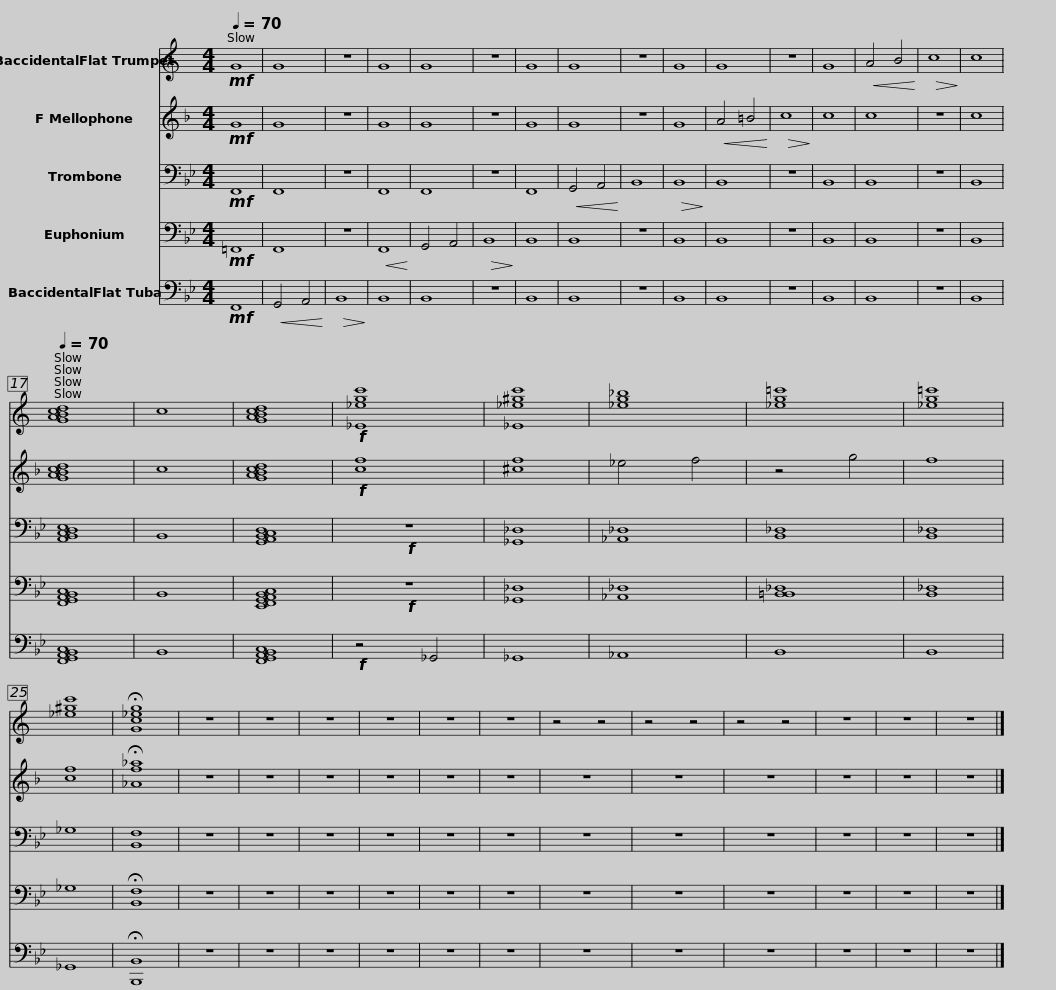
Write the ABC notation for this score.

X:1
%%score 1 2 3 4 5
L:1/8
Q:1/4=70
M:4/4
I:linebreak $
K:Bb
V:1 treble transpose=-2
V:2 treble transpose=-7
V:3 bass
V:4 bass
V:5 bass
V:1
[K:C]!mf! G8 | G8 | z8 | G8 | G8 | %5
 z8 | G8 | G8 | z8 | G8 | %10
 G8 | z8 | G8 |!<(! A4 B4!<)! |$!>(! c8!>)! | %15
 c8 |[Q:1/4=60][Q:1/4=70][Q:1/4=70][Q:1/4=70] [GABcd]8 | c8 | [GABcd]8 |!f! [_E_egc']8 | %20
 [_E_e^gc']8 | [_eg_b]8 | [_eg=c']8 | [_eg=c']8 | [_e^gc']8 | %25
 !fermata![Gc_eg]8 | z8 |$ z8 | z8 | z8 | %30
 z8 | z8 | z4 z4 | z4 z4 | z4 z4 | %35
 z8 | z8 | z8 |] %38
V:2
[K:F]!mf! G8 | G8 | z8 | G8 | G8 | %5
 z8 | G8 | G8 | z8 | G8 | %10
!<(! A4 =B4!<)! |!>(! c8!>)! | c8 | c8 |$ z8 | %15
 c8 | [GABcd]8 | c8 | [GABcd]8 |!f! [cf]8 | %20
 [^cf]8 | _e4 f4 | z4 g4 | f8 | [cf]8 | %25
 !fermata![_Af_a]8 | z8 |$ z8 | z8 | z8 | %30
 z8 | z8 | z8 | z8 | z8 | %35
 z8 | z8 | z8 |] %38
V:3
!mf! F,,8 | F,,8 | z8 | F,,8 | F,,8 | %5
 z8 | F,,8 |!<(! G,,4 A,,4!<)! | B,,8 |!>(! B,,8!>)! | %10
 B,,8 | z8 | B,,8 | B,,8 |$ z8 | %15
 B,,8 | [A,,B,,C,D,E,]8 | B,,8 | [G,,A,,B,,C,D,]8 |!f! z8 | %20
 [_G,,_D,]8 | [_A,,_D,]8 | [B,,_D,]8 | [B,,_D,]8 | _G,8 | %25
 [B,,F,]8 | z8 |$ z8 | z8 | z8 | %30
 z8 | z8 | z8 | z8 | z8 | %35
 z8 | z8 | z8 |] %38
V:4
!mf! =F,,8 | F,,8 | z8 |!<(! F,,8!<)! | G,,4 A,,4 | %5
!>(! B,,8!>)! | B,,8 | B,,8 | z8 | B,,8 | %10
 B,,8 | z8 | B,,8 | B,,8 |$ z8 | %15
 B,,8 | [F,,G,,A,,B,,C,]8 | B,,8 | [E,,F,,G,,A,,B,,C,]8 |!f! z8 | %20
 [_G,,_D,]8 | [_A,,_D,]8 | [B,,=B,,_D,]8 | [B,,_D,]8 | _G,8 | %25
 !fermata![B,,F,]8 | z8 |$ z8 | z8 | z8 | %30
 z8 | z8 | z8 | z8 | z8 | %35
 z8 | z8 | z8 |] %38
V:5
!mf! F,,8 |!<(! G,,4 A,,4!<)! |!>(! B,,8!>)! | B,,8 | B,,8 | %5
 z8 | B,,8 | B,,8 | z8 | B,,8 | %10
 B,,8 | z8 | B,,8 | B,,8 |$ z8 | %15
 B,,8 | [F,,G,,A,,B,,C,]8 | B,,8 | [F,,G,,A,,B,,C,]8 |!f! z4 _G,,4 | %20
 _G,,8 | _A,,8 | B,,8 | B,,8 | _G,,8 | %25
 !fermata![B,,,B,,]8 | z8 |$ z8 | z8 | z8 | %30
 z8 | z8 | z8 | z8 | z8 | %35
 z8 | z8 | z8 |] %38
